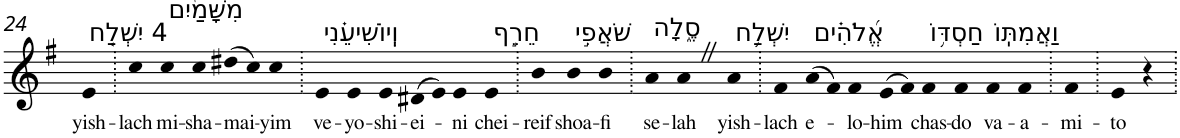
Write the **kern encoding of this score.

**kern	**text
*part1	*part1
*staff1	*staff1
*I"Piano	*
*I'Pno	*
!!LO:PB:g=z
*clefG2	*
*k[f#]	*
*G:	*
=24	=24
!LO:TX:a:t=4 יִשְׁלַ֤ח	!
!	!LO:LY:b
4e	yish-
=25.	=25.
!	!LO:LY:b
4cc	-lach
!LO:TX:a:t=מִשָּׁמַ֨יִם	!
!	!LO:LY:b
4cc	mi-
!	!LO:LY:b
4cc	-sha-
!	!LO:LY:b
(>8dd#X	-mai-
8cc)	.
!	!LO:LY:b
4cc	-yim
=26.	=26.
!LO:TX:a:t=וְֽיוֹשִׁיעֵ֗נִי	!
!	!LO:LY:b
4e	ve-
!	!LO:LY:b
4e	-yo-
!	!LO:LY:b
4e	-shi-
!	!LO:LY:b
(>8d#X	-ei-
8e)	.
!	!LO:LY:b
4e	-ni
!LO:TX:a:t=חֵרֵ֣ף	!
!	!LO:LY:b
4e	chei-
=27.	=27.
!	!LO:LY:b
4b	-reif
!LO:TX:a:t=שֹׁאֲפִ֣י	!
!	!LO:LY:b
4b	shoa-
!	!LO:LY:b
4b	-fi
=28.	=28.
!LO:TX:a:t=סֶ֑לָה	!
!	!LO:LY:b
4a	se-
!	!LO:LY:b
4aZ	-lah
!LO:TX:a:t=יִשְׁלַ֥ח	!
!	!LO:LY:b
4a	yish-
=29.	=29.
!	!LO:LY:b
4f#	-lach
!LO:TX:a:t=אֱ֝לֹהִ֗ים	!
!	!LO:LY:b
(>8a	e-
8f#)	.
!	!LO:LY:b
4f#	-lo-
!	!LO:LY:b
(>8e	-him
8f#)	.
!LO:TX:a:t=חַסְדּ֥וֹ	!
!	!LO:LY:b
4f#	chas-
!	!LO:LY:b
4f#	-do
!LO:TX:a:t=וַאֲמִתּֽוֹ	!
!	!LO:LY:b
4f#	va-
!	!LO:LY:b
4f#	-a-
=30.	=30.
!	!LO:LY:b
4f#	-mi-
=31.	=31.
!	!LO:LY:b
4e	-to
4r	.
=.	=.
*-	*-
